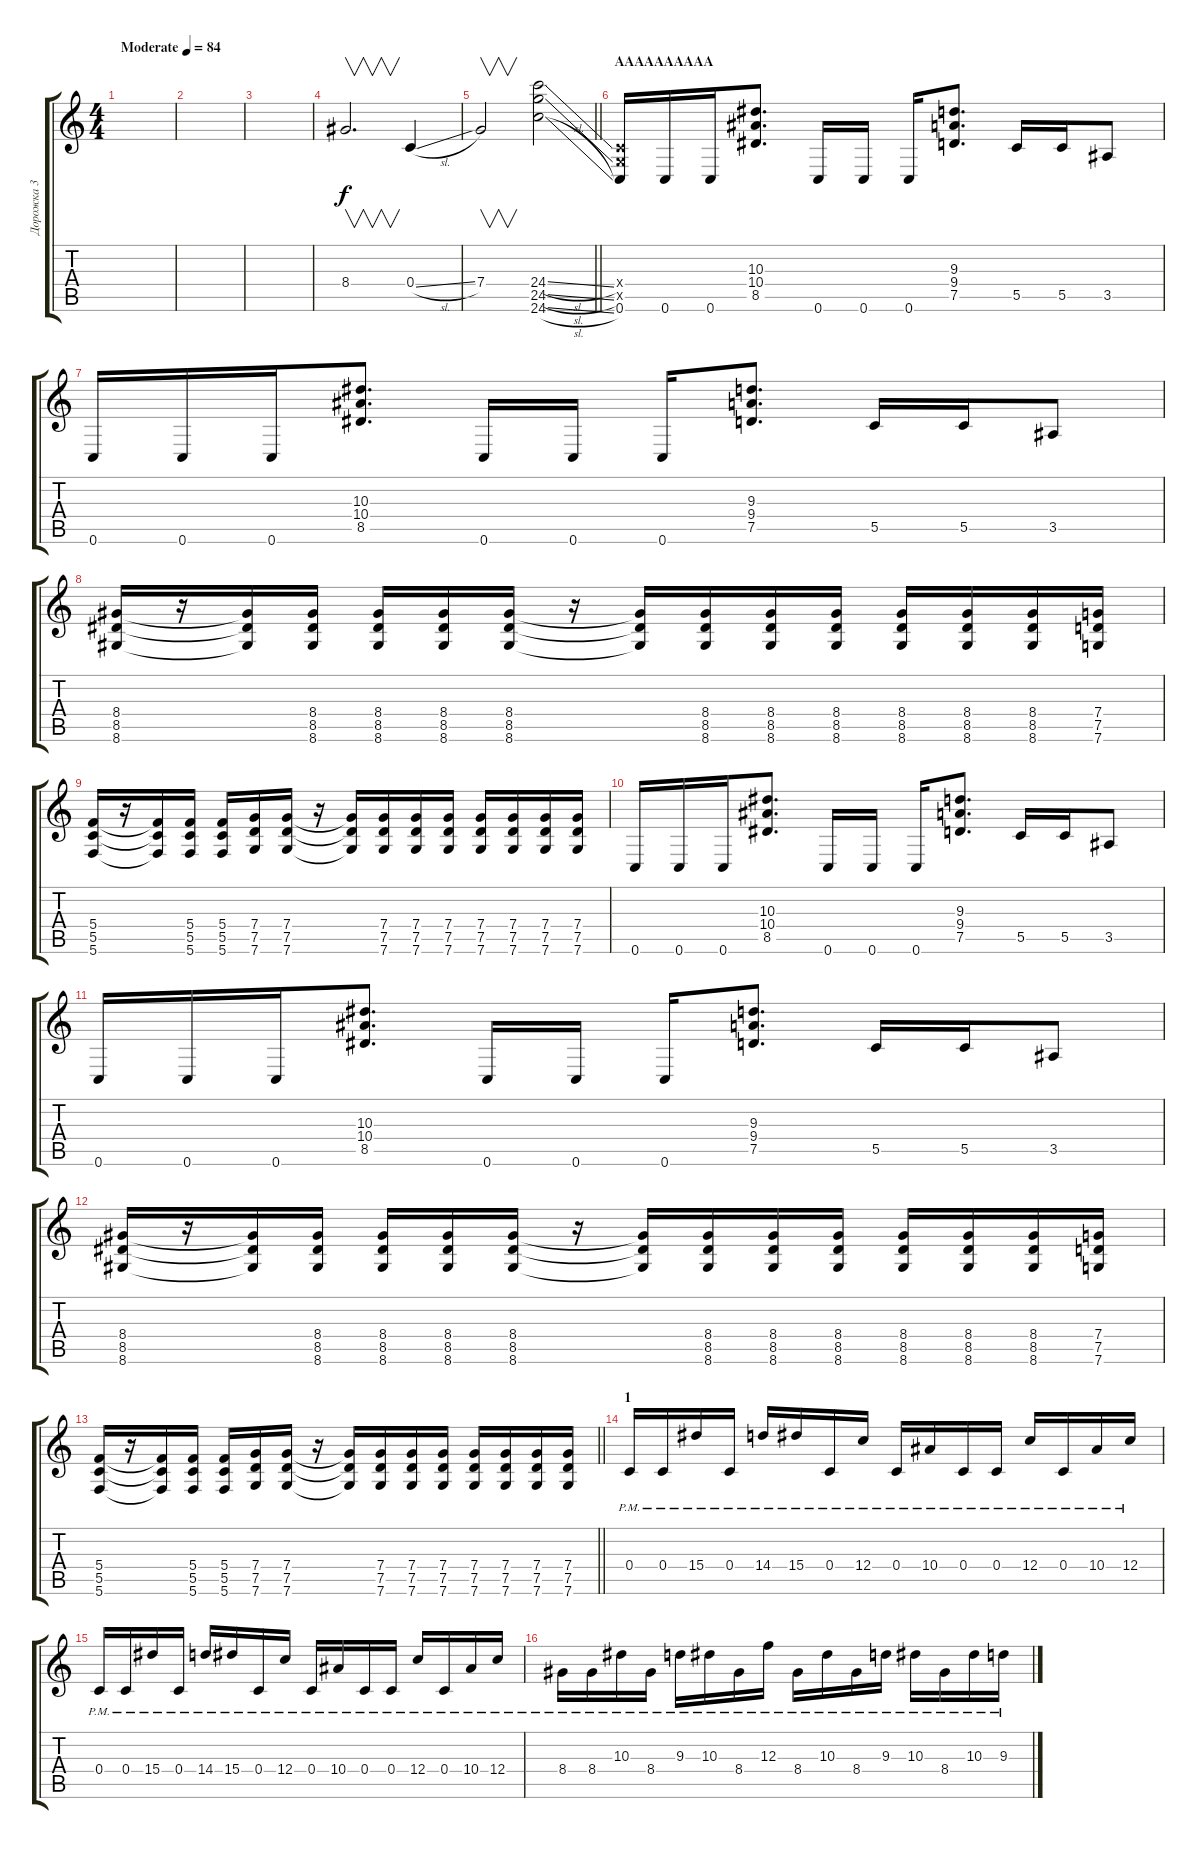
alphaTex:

\track ("Дорожка 3" "Дорожка 3") {instrument overdrivenguitar}
\staff {score tabs}
\tuning (D4 A3 F3 C3 G2 C2) {hide}
\ts (4 4)
\tempo (84 "Moderate")
\clef g2
\ks c
|
|
|
8.4.2{v d} 0.4{sl}.4 |
\barLineRight lightlight
7.4.2{v} (24.4{sl} 24.5{sl} 24.6{sl}).2 |
\section ("" "АААААААААА")
(0.4{x} 0.5{x} 0.6).16 0.6.16 0.6.16 (10.3 10.4 8.5).8{d} 0.6.16 0.6.16 0.6.16 (9.3 9.4 7.5).8{d} 5.5.16 5.5.16 3.5.8 |
0.6.16 0.6.16 0.6.16 (10.3 10.4 8.5).8{d} 0.6.16 0.6.16 0.6.16 (9.3 9.4 7.5).8{d} 5.5.16 5.5.16 3.5.8 |
(8.4 8.5 8.6).16 r.16 (8.4{t} 8.5{t} 8.6{t}).16 (8.4 8.5 8.6).16 (8.4 8.5 8.6).16 (8.4 8.5 8.6).16 (8.4 8.5 8.6).16 r.16 (8.4{t} 8.5{t} 8.6{t}).16 (8.4 8.5 8.6).16 (8.4 8.5 8.6).16 (8.4 8.5 8.6).16 (8.4 8.5 8.6).16 (8.4 8.5 8.6).16 (8.4 8.5 8.6).16 (7.4 7.5 7.6).16 |
(5.4 5.5 5.6).16 r.16 (5.4{t} 5.5{t} 5.6{t}).16 (5.4 5.5 5.6).16 (5.4 5.5 5.6).16 (7.4 7.5 7.6).16 (7.4 7.5 7.6).16 r.16 (7.4{t} 7.5{t} 7.6{t}).16 (7.4 7.5 7.6).16 (7.4 7.5 7.6).16 (7.4 7.5 7.6).16 (7.4 7.5 7.6).16 (7.4 7.5 7.6).16 (7.4 7.5 7.6).16 (7.4 7.5 7.6).16 |
0.6.16 0.6.16 0.6.16 (10.3 10.4 8.5).8{d} 0.6.16 0.6.16 0.6.16 (9.3 9.4 7.5).8{d} 5.5.16 5.5.16 3.5.8 |
0.6.16 0.6.16 0.6.16 (10.3 10.4 8.5).8{d} 0.6.16 0.6.16 0.6.16 (9.3 9.4 7.5).8{d} 5.5.16 5.5.16 3.5.8 |
(8.4 8.5 8.6).16 r.16 (8.4{t} 8.5{t} 8.6{t}).16 (8.4 8.5 8.6).16 (8.4 8.5 8.6).16 (8.4 8.5 8.6).16 (8.4 8.5 8.6).16 r.16 (8.4{t} 8.5{t} 8.6{t}).16 (8.4 8.5 8.6).16 (8.4 8.5 8.6).16 (8.4 8.5 8.6).16 (8.4 8.5 8.6).16 (8.4 8.5 8.6).16 (8.4 8.5 8.6).16 (7.4 7.5 7.6).16 |
\barLineRight lightlight
(5.4 5.5 5.6).16 r.16 (5.4{t} 5.5{t} 5.6{t}).16 (5.4 5.5 5.6).16 (5.4 5.5 5.6).16 (7.4 7.5 7.6).16 (7.4 7.5 7.6).16 r.16 (7.4{t} 7.5{t} 7.6{t}).16 (7.4 7.5 7.6).16 (7.4 7.5 7.6).16 (7.4 7.5 7.6).16 (7.4 7.5 7.6).16 (7.4 7.5 7.6).16 (7.4 7.5 7.6).16 (7.4 7.5 7.6).16 |
\section ("" "1")
0.4{pm}.16 0.4{pm}.16 15.4{pm}.16 0.4{pm}.16 14.4{pm}.16 15.4{pm}.16 0.4{pm}.16 12.4{pm}.16 0.4{pm}.16 10.4{pm}.16 0.4{pm}.16 0.4{pm}.16 12.4{pm}.16 0.4{pm}.16 10.4{pm}.16 12.4{pm}.16 |
0.4{pm}.16 0.4{pm}.16 15.4{pm}.16 0.4{pm}.16 14.4{pm}.16 15.4{pm}.16 0.4{pm}.16 12.4{pm}.16 0.4{pm}.16 10.4{pm}.16 0.4{pm}.16 0.4{pm}.16 12.4{pm}.16 0.4{pm}.16 10.4{pm}.16 12.4{pm}.16 |
8.4{pm}.16 8.4{pm}.16 10.3{pm}.16 8.4{pm}.16 9.3{pm}.16 10.3{pm}.16 8.4{pm}.16 12.3{pm}.16 8.4{pm}.16 10.3{pm}.16 8.4{pm}.16 9.3{pm}.16 10.3{pm}.16 8.4{pm}.16 10.3{pm}.16 9.3{pm}.16
